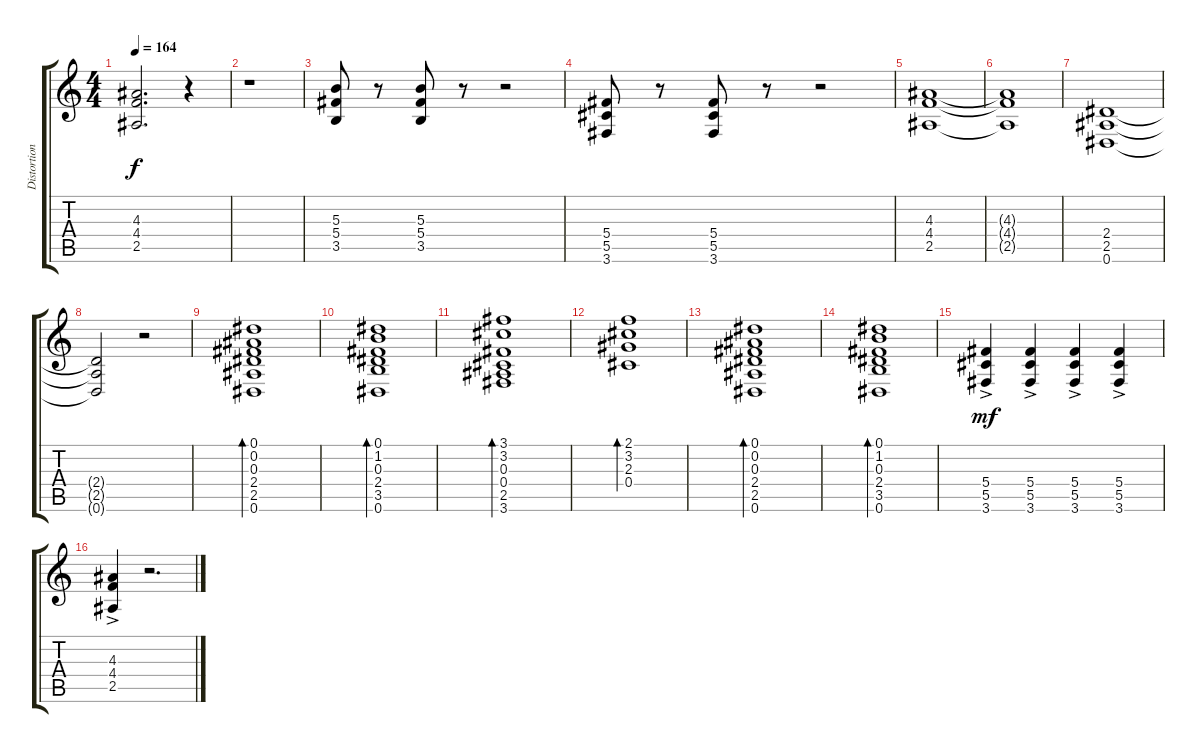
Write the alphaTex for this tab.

\track ("Distortion Guitar" "Distortion") {instrument distortionguitar}
\staff {score tabs}
\tuning (Eb4 Bb3 Gb3 Db3 Ab2 Eb2) {hide}
\ts (4 4)
\tempo 164
\clef g2
\ks c
(4.3 4.4 2.5).2{d dy f} r.4 |
r.1 |
(5.3 5.4 3.5).8 r.8 (5.3 5.4 3.5).8 r.8 r.2 |
(5.4 5.5 3.6).8 r.8 (5.4 5.5 3.6).8 r.8 r.2 |
(4.3 4.4 2.5).1 |
(4.3{t} 4.4{t} 2.5{t}).1 |
(2.4 2.5 0.6).1 |
(2.4{t} 2.5{t} 0.6{t}).2 r.2 |
(0.1 0.2 0.3 2.4 2.5 0.6).1{bd 240} |
(0.1 1.2 0.3 2.4 3.5 0.6).1{bd 240} |
(3.1 3.2 0.3 0.4 2.5 3.6).1{bd 240} |
(2.1 3.2 2.3 0.4).1{bd 240} |
(0.1 0.2 0.3 2.4 2.5 0.6).1{bd 240} |
(0.1 1.2 0.3 2.4 3.5 0.6).1{bd 240} |
(5.4{ac} 5.5{ac} 3.6{ac}).4{dy mf} (5.4{ac} 5.5{ac} 3.6{ac}).4 (5.4{ac} 5.5{ac} 3.6{ac}).4 (5.4{ac} 5.5{ac} 3.6{ac}).4 |
(4.3{ac} 4.4{ac} 2.5{ac}).4 r.2{d}
